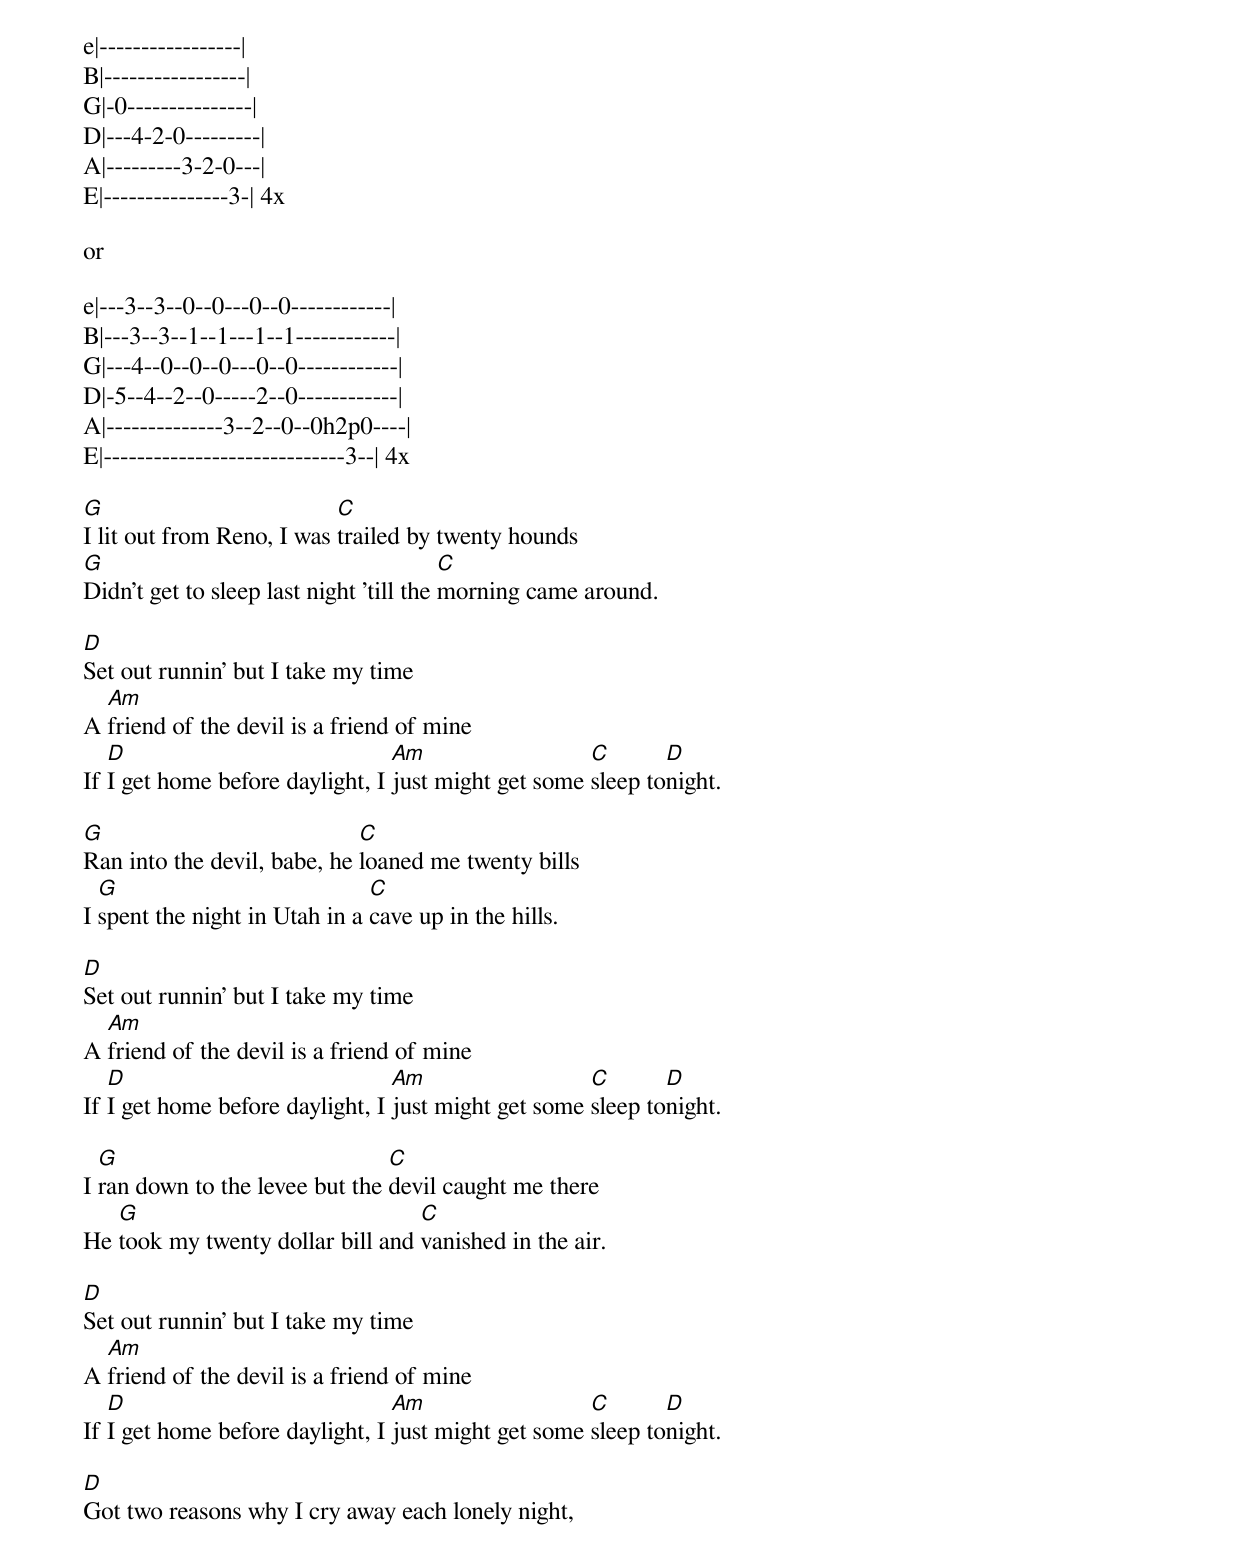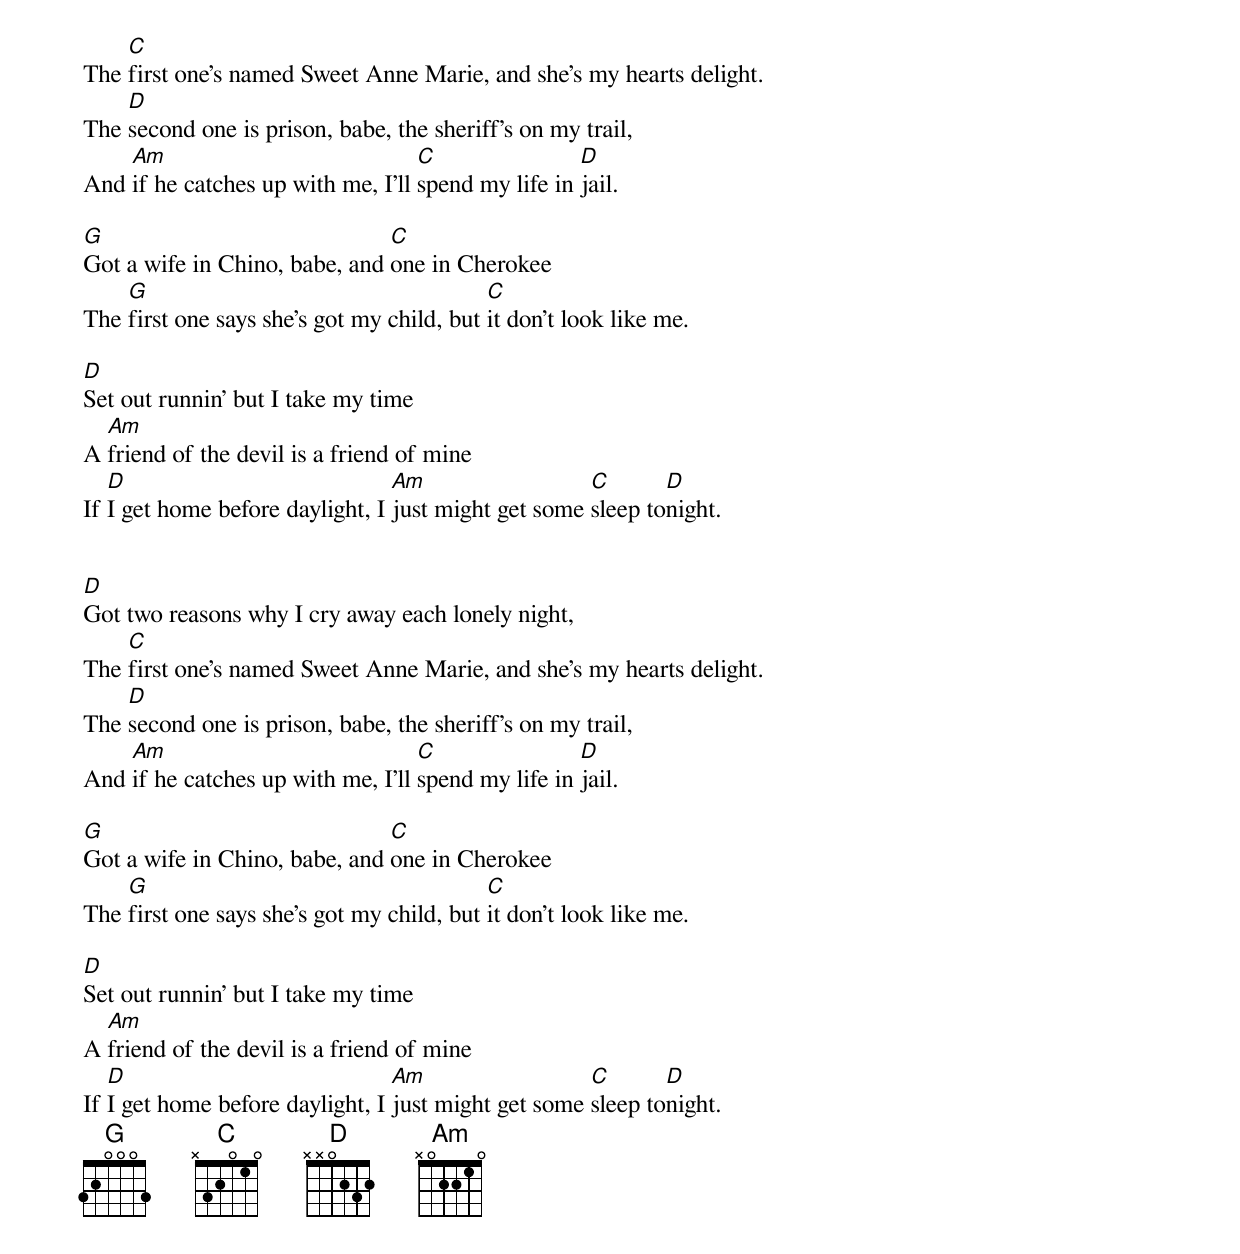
e|-----------------|
B|-----------------|
G|-0---------------|
D|---4-2-0---------|
A|---------3-2-0---|
E|---------------3-| 4x

or

e|---3--3--0--0---0--0------------|
B|---3--3--1--1---1--1------------|
G|---4--0--0--0---0--0------------|
D|-5--4--2--0-----2--0------------|
A|--------------3--2--0--0h2p0----|
E|-----------------------------3--| 4x

[G]I lit out from Reno, I was [C]trailed by twenty hounds
[G]Didn't get to sleep last night 'till the [C]morning came around.

[D]Set out runnin' but I take my time
A [Am]friend of the devil is a friend of mine
If [D]I get home before daylight, I [Am]just might get some [C]sleep to[D]night.

[G]Ran into the devil, babe, he [C]loaned me twenty bills
I [G]spent the night in Utah in a [C]cave up in the hills.

[D]Set out runnin' but I take my time
A [Am]friend of the devil is a friend of mine
If [D]I get home before daylight, I [Am]just might get some [C]sleep to[D]night.

I [G]ran down to the levee but the [C]devil caught me there
He [G]took my twenty dollar bill and [C]vanished in the air.

[D]Set out runnin' but I take my time
A [Am]friend of the devil is a friend of mine
If [D]I get home before daylight, I [Am]just might get some [C]sleep to[D]night.

[D]Got two reasons why I cry away each lonely night,
The [C]first one's named Sweet Anne Marie, and she's my hearts delight.
The [D]second one is prison, babe, the sheriff's on my trail,
And [Am]if he catches up with me, I'll [C]spend my life in [D]jail.

[G]Got a wife in Chino, babe, and [C]one in Cherokee
The [G]first one says she's got my child, but [C]it don't look like me.

[D]Set out runnin' but I take my time
A [Am]friend of the devil is a friend of mine
If [D]I get home before daylight, I [Am]just might get some [C]sleep to[D]night.

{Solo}

[D]Got two reasons why I cry away each lonely night,
The [C]first one's named Sweet Anne Marie, and she's my hearts delight.
The [D]second one is prison, babe, the sheriff's on my trail,
And [Am]if he catches up with me, I'll [C]spend my life in [D]jail.

[G]Got a wife in Chino, babe, and [C]one in Cherokee
The [G]first one says she's got my child, but [C]it don't look like me.

[D]Set out runnin' but I take my time
A [Am]friend of the devil is a friend of mine
If [D]I get home before daylight, I [Am]just might get some [C]sleep to[D]night.
